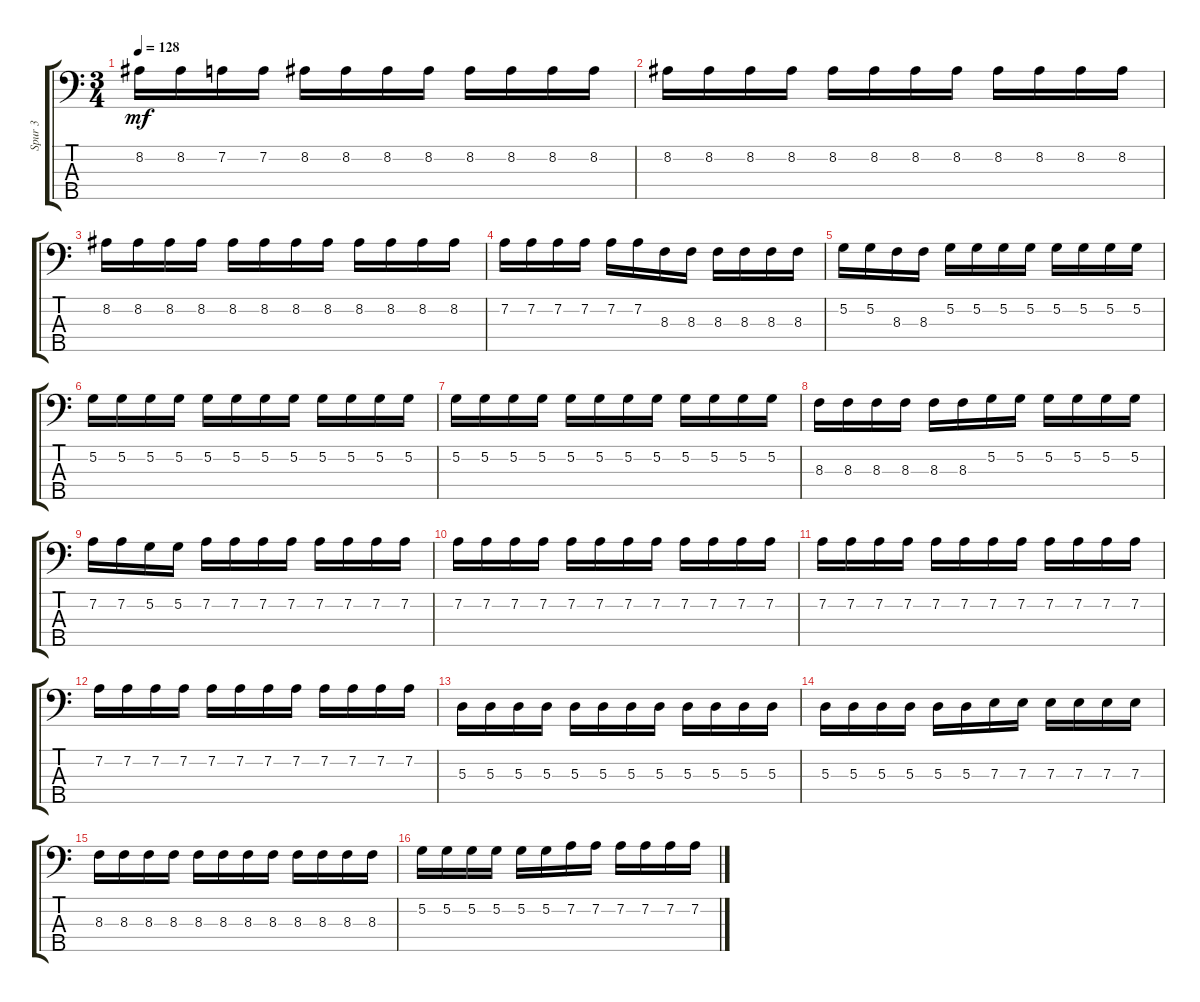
\track ("Spur 3" "Spur 3") {instrument electricbasspick}
\staff {score tabs}
\tuning (G2 D2 A1 E1 B0) {hide}
\ts (3 4)
\tempo 128
\clef f4
\ks c
8.2.16{dy mf} 8.2.16 7.2.16 7.2.16 8.2.16 8.2.16 8.2.16 8.2.16 8.2.16 8.2.16 8.2.16 8.2.16 |
8.2.16 8.2.16 8.2.16 8.2.16 8.2.16 8.2.16 8.2.16 8.2.16 8.2.16 8.2.16 8.2.16 8.2.16 |
8.2.16 8.2.16 8.2.16 8.2.16 8.2.16 8.2.16 8.2.16 8.2.16 8.2.16 8.2.16 8.2.16 8.2.16 |
7.2.16 7.2.16 7.2.16 7.2.16 7.2.16 7.2.16 8.3.16 8.3.16 8.3.16 8.3.16 8.3.16 8.3.16 |
5.2.16 5.2.16 8.3.16 8.3.16 5.2.16 5.2.16 5.2.16 5.2.16 5.2.16 5.2.16 5.2.16 5.2.16 |
5.2.16 5.2.16 5.2.16 5.2.16 5.2.16 5.2.16 5.2.16 5.2.16 5.2.16 5.2.16 5.2.16 5.2.16 |
5.2.16 5.2.16 5.2.16 5.2.16 5.2.16 5.2.16 5.2.16 5.2.16 5.2.16 5.2.16 5.2.16 5.2.16 |
8.3.16 8.3.16 8.3.16 8.3.16 8.3.16 8.3.16 5.2.16 5.2.16 5.2.16 5.2.16 5.2.16 5.2.16 |
7.2.16 7.2.16 5.2.16 5.2.16 7.2.16 7.2.16 7.2.16 7.2.16 7.2.16 7.2.16 7.2.16 7.2.16 |
7.2.16 7.2.16 7.2.16 7.2.16 7.2.16 7.2.16 7.2.16 7.2.16 7.2.16 7.2.16 7.2.16 7.2.16 |
7.2.16 7.2.16 7.2.16 7.2.16 7.2.16 7.2.16 7.2.16 7.2.16 7.2.16 7.2.16 7.2.16 7.2.16 |
7.2.16 7.2.16 7.2.16 7.2.16 7.2.16 7.2.16 7.2.16 7.2.16 7.2.16 7.2.16 7.2.16 7.2.16 |
5.3.16 5.3.16 5.3.16 5.3.16 5.3.16 5.3.16 5.3.16 5.3.16 5.3.16 5.3.16 5.3.16 5.3.16 |
5.3.16 5.3.16 5.3.16 5.3.16 5.3.16 5.3.16 7.3.16 7.3.16 7.3.16 7.3.16 7.3.16 7.3.16 |
8.3.16 8.3.16 8.3.16 8.3.16 8.3.16 8.3.16 8.3.16 8.3.16 8.3.16 8.3.16 8.3.16 8.3.16 |
5.2.16 5.2.16 5.2.16 5.2.16 5.2.16 5.2.16 7.2.16 7.2.16 7.2.16 7.2.16 7.2.16 7.2.16
